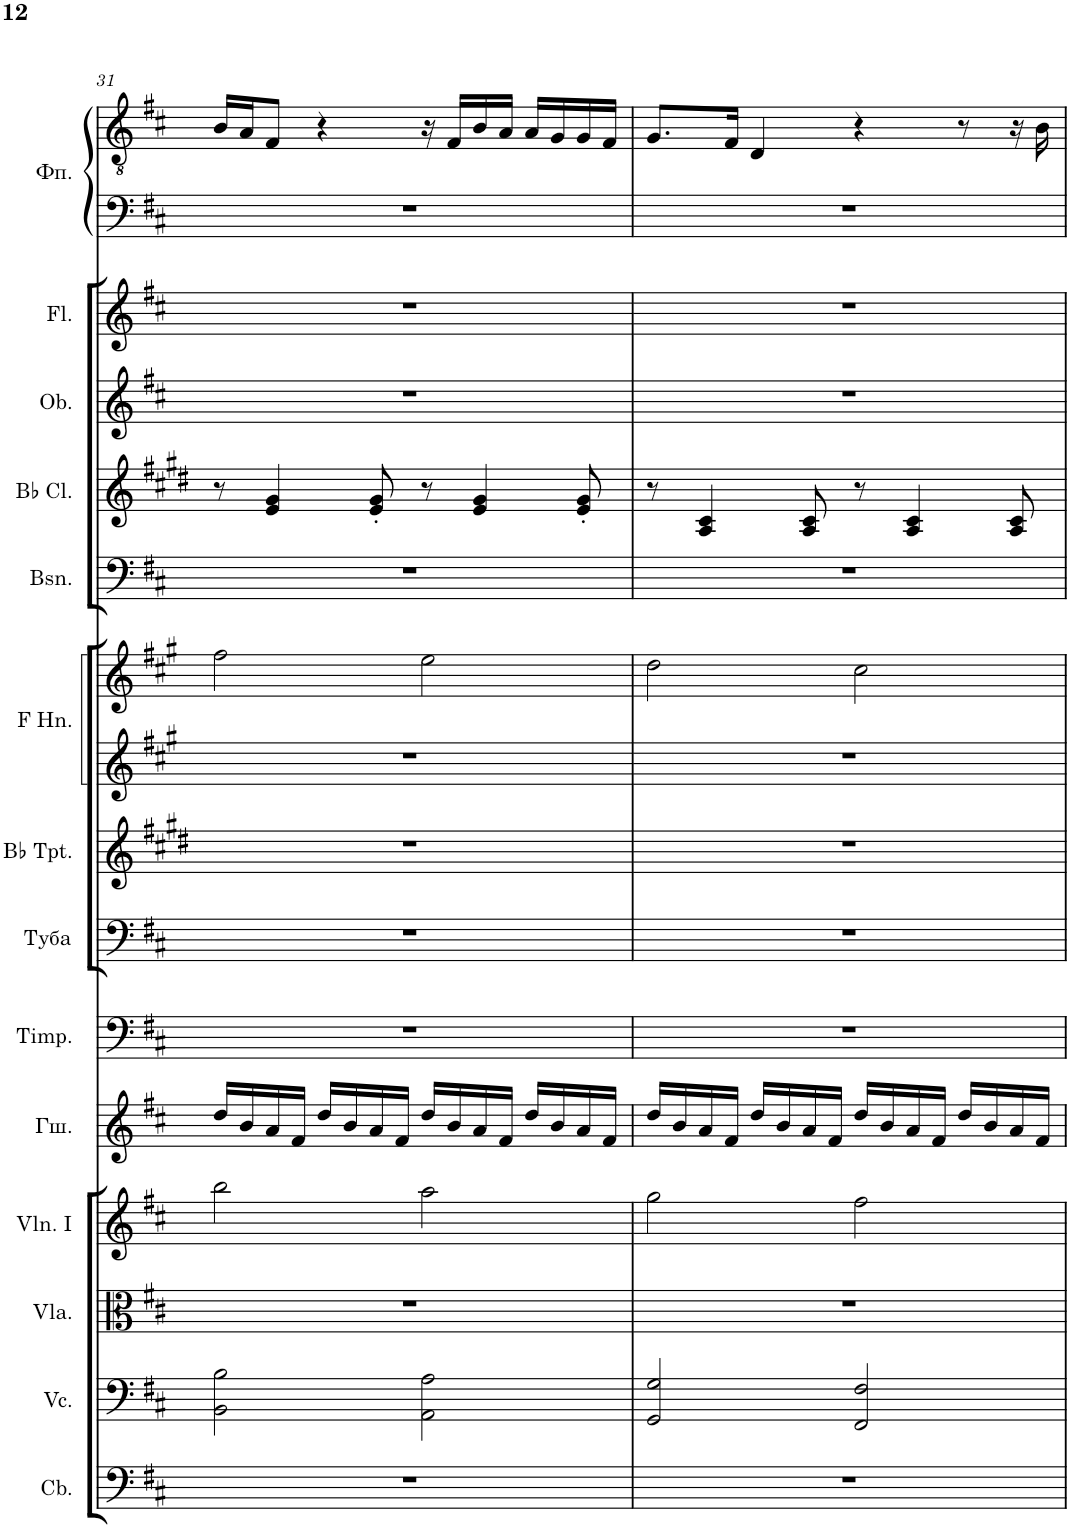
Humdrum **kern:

**kern	**kern	**kern	**kern	**kern	**kern	**kern	**kern	**kern	**kern	**kern	**kern	**kern	**kern	**kern	**kern
*part14	*part13	*part12	*part11	*part10	*part9	*part8	*part7	*part6	*part6	*part5	*part4	*part3	*part2	*part1	*part1
*staff16	*staff15	*staff14	*staff13	*staff12	*staff11	*staff10	*staff9	*staff8	*staff7	*staff6	*staff5	*staff4	*staff3	*staff2	*staff1
*I"Contrabasses	*I"Violoncellos	*I"Violas	*I"Violins I	*I"Глокеншпиль	*I"Timpani	*I"Туба	*I"Trumpets in Bb	*I"Horns in F	*	*I"Bassoons	*I"Clarinets in Bb	*I"Oboes	*I"Flutes	*I"Фортепиано	*
*I'Cb.	*I'Vc.	*I'Vla.	*I'Vln. I	*	*I'Timp.	*	*	*	*	*I'Bsn.	*	*I'Ob.	*I'Fl.	*	*
!!LO:PB:g=z
*clefF4	*clefF4	*clefC3	*clefG2	*clefG2	*clefF4	*clefF4	*clefG2	*clefG2	*clefG2	*clefF4	*clefG2	*clefG2	*clefG2	*clefF4	*clefGv2
*Trd7c12	*	*	*	*Trd-14c-24	*	*	*Trd1c2	*Trd4c7	*Trd4c7	*	*Trd1c2	*	*	*	*
*k[f#c#]	*k[f#c#]	*k[f#c#]	*k[f#c#]	*k[f#c#]	*k[f#c#]	*k[f#c#]	*k[f#c#g#d#]	*k[f#c#g#]	*k[f#c#g#]	*k[f#c#]	*k[f#c#g#d#]	*k[f#c#]	*k[f#c#]	*k[f#c#]	*k[f#c#]
*M4/4	*M4/4	*M4/4	*M4/4	*M4/4	*M4/4	*M4/4	*M4/4	*M4/4	*M4/4	*M4/4	*M4/4	*M4/4	*M4/4	*M4/4	*M4/4
=31	=31	=31	=31	=31	=31	=31	=31	=31	=31	=31	=31	=31	=31	=31	=31
1r	2BB\ 2B\	1r	2bb\	16dd/LL	1r	1r	1r	1r	2ff#\	1r	8r	1r	1r	1r	16B/LL
.	.	.	.	16b/	.	.	.	.	.	.	.	.	.	.	16A/J
.	.	.	.	16a/	.	.	.	.	.	.	4e/ 4g#/	.	.	.	8F#/J
.	.	.	.	16f#/JJ	.	.	.	.	.	.	.	.	.	.	.
.	.	.	.	16dd/LL	.	.	.	.	.	.	.	.	.	.	4r
.	.	.	.	16b/	.	.	.	.	.	.	.	.	.	.	.
.	.	.	.	16a/	.	.	.	.	.	.	8e/' 8g#/'	.	.	.	.
.	.	.	.	16f#/JJ	.	.	.	.	.	.	.	.	.	.	.
.	2AA\ 2A\	.	2aa\	16dd/LL	.	.	.	.	2ee\	.	8r	.	.	.	16r
.	.	.	.	16b/	.	.	.	.	.	.	.	.	.	.	16F#/LL
.	.	.	.	16a/	.	.	.	.	.	.	4e/ 4g#/	.	.	.	16B/
.	.	.	.	16f#/JJ	.	.	.	.	.	.	.	.	.	.	16A/JJ
.	.	.	.	16dd/LL	.	.	.	.	.	.	.	.	.	.	16A/LL
.	.	.	.	16b/	.	.	.	.	.	.	.	.	.	.	16G/
.	.	.	.	16a/	.	.	.	.	.	.	8e/' 8g#/'	.	.	.	16G/
.	.	.	.	16f#/JJ	.	.	.	.	.	.	.	.	.	.	16F#/JJ
=32	=32	=32	=32	=32	=32	=32	=32	=32	=32	=32	=32	=32	=32	=32	=32
1r	2GG/ 2G/	1r	2gg\	16dd/LL	1r	1r	1r	1r	2dd\	1r	8r	1r	1r	1r	8.G/L
.	.	.	.	16b/	.	.	.	.	.	.	.	.	.	.	.
.	.	.	.	16a/	.	.	.	.	.	.	4A/ 4c#/	.	.	.	.
.	.	.	.	16f#/JJ	.	.	.	.	.	.	.	.	.	.	16F#/Jk
.	.	.	.	16dd/LL	.	.	.	.	.	.	.	.	.	.	4D/
.	.	.	.	16b/	.	.	.	.	.	.	.	.	.	.	.
.	.	.	.	16a/	.	.	.	.	.	.	8A/ 8c#/	.	.	.	.
.	.	.	.	16f#/JJ	.	.	.	.	.	.	.	.	.	.	.
.	2FF#/ 2F#/	.	2ff#\	16dd/LL	.	.	.	.	2cc#\	.	8r	.	.	.	4r
.	.	.	.	16b/	.	.	.	.	.	.	.	.	.	.	.
.	.	.	.	16a/	.	.	.	.	.	.	4A/ 4c#/	.	.	.	.
.	.	.	.	16f#/JJ	.	.	.	.	.	.	.	.	.	.	.
.	.	.	.	16dd/LL	.	.	.	.	.	.	.	.	.	.	8r
.	.	.	.	16b/	.	.	.	.	.	.	.	.	.	.	.
.	.	.	.	16a/	.	.	.	.	.	.	8A/ 8c#/	.	.	.	16r
.	.	.	.	16f#/JJ	.	.	.	.	.	.	.	.	.	.	16B\
=	=	=	=	=	=	=	=	=	=	=	=	=	=	=	=
*-	*-	*-	*-	*-	*-	*-	*-	*-	*-	*-	*-	*-	*-	*-	*-
